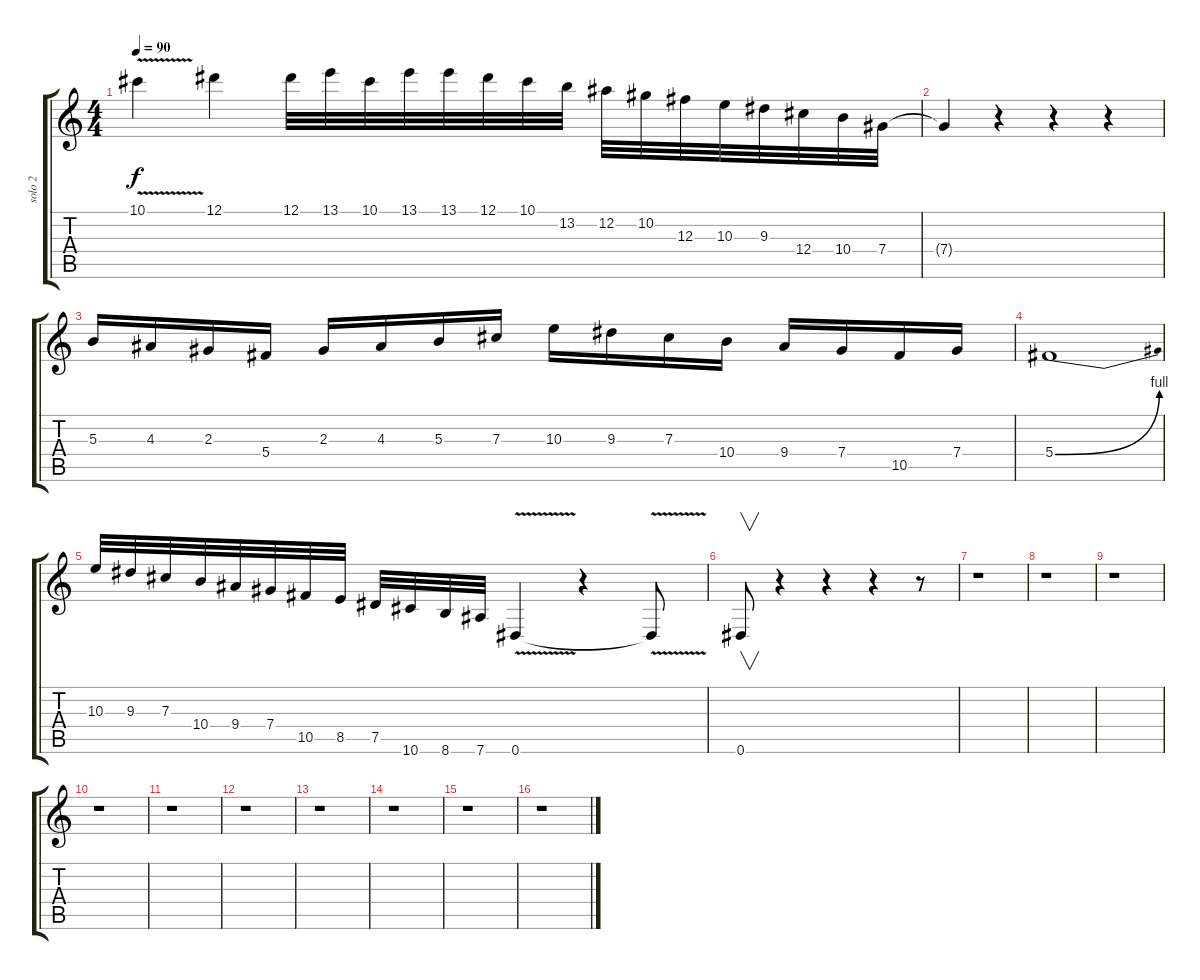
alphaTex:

\track ("solo 2" "solo 2") {instrument overdrivenguitar}
\staff {score tabs}
\tuning (Eb4 Bb3 Gb3 Db3 Ab2 Eb2) {hide}
\ts (4 4)
\tempo 90
\clef g2
\ks c
10.1{v}.4{dy f} 12.1.4 12.1.32 13.1.32 10.1.32 13.1.32 13.1.32 12.1.32 10.1.32 13.2.32 12.2.32 10.2.32 12.3.32 10.3.32 9.3.32 12.4.32 10.4.32 7.4.32 |
7.4{t}.4 r.4 r.4 r.4 |
5.3.16 4.3.16 2.3.16 5.4.16 2.3.16 4.3.16 5.3.16 7.3.16 10.3.16 9.3.16 7.3.16 10.4.16 9.4.16 7.4.16 10.5.16 7.4.16 |
5.4{be (bend 0 0 60 4)}.1 |
10.3.32{balance 16} 9.3.32 7.3.32 10.4.32 9.4.32 7.4.32 10.5.32 8.5.32 7.5.32 10.6.32 8.6.32 7.6.32 0.6{v}.4 r.4 0.6{t}.8 |
0.6.8{v} r.4 r.4 r.4 r.8 |
r.1 |
r.1 |
r.1 |
r.1 |
r.1 |
r.1 |
r.1 |
r.1 |
r.1 |
r.1
